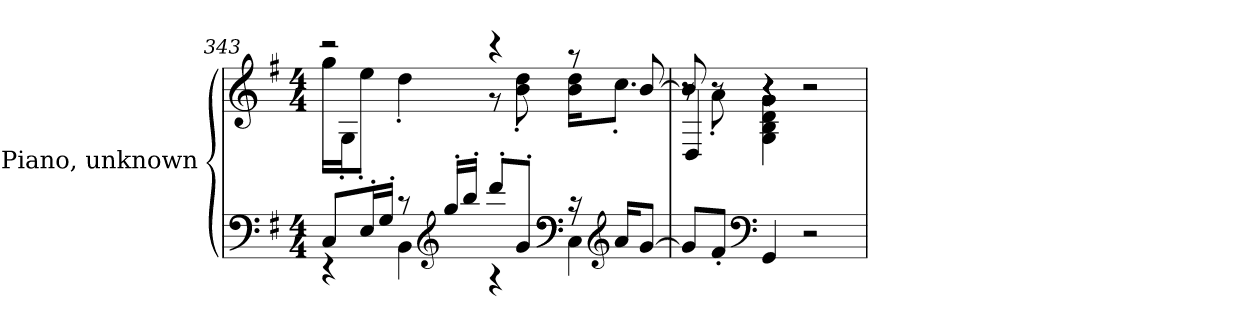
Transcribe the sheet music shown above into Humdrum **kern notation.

**kern	**kern
*part1	*part1
*staff2	*staff1
*I"Piano, unknown	*
*I'Pno.	*
*clefF4	*clefG2
*k[f#]	*k[f#]
*M4/4	*M4/4
=343	=343
*^	*^
8C/L	4r	2r	16gg\LL
.	.	.	16G'\J
16E'/L	.	.	8ee'\J
16G'/JJ	.	.	.
8r	4BB\	.	4dd'\
*clefG2	*	*	*
16gg'/LL	.	.	.
16bb'/JJ	.	.	.
8ddd'/L	4r	4r	8r
8g'/J	.	.	8b\' 8dd\'
*clefF4	*	*	*
16r	4C\	8r	16b\ 16dd\KL
*clefG2	*	*	*
16a/KL	.	.	8.cc'\J
[8g/J	.	[8b/	.
*v	*v	*	*
=344	=344	=344
*	*	*^
8g/L]	8b/]	8r	4D/
8f#'/J	8r	8a'\	.
*clefF4	*	*	*
4GG/	4r	4G\ 4B\ 4d\ 4g\	4r
2r	2r	2r	2r
*	*v	*v	*v
=	=
*-	*-
